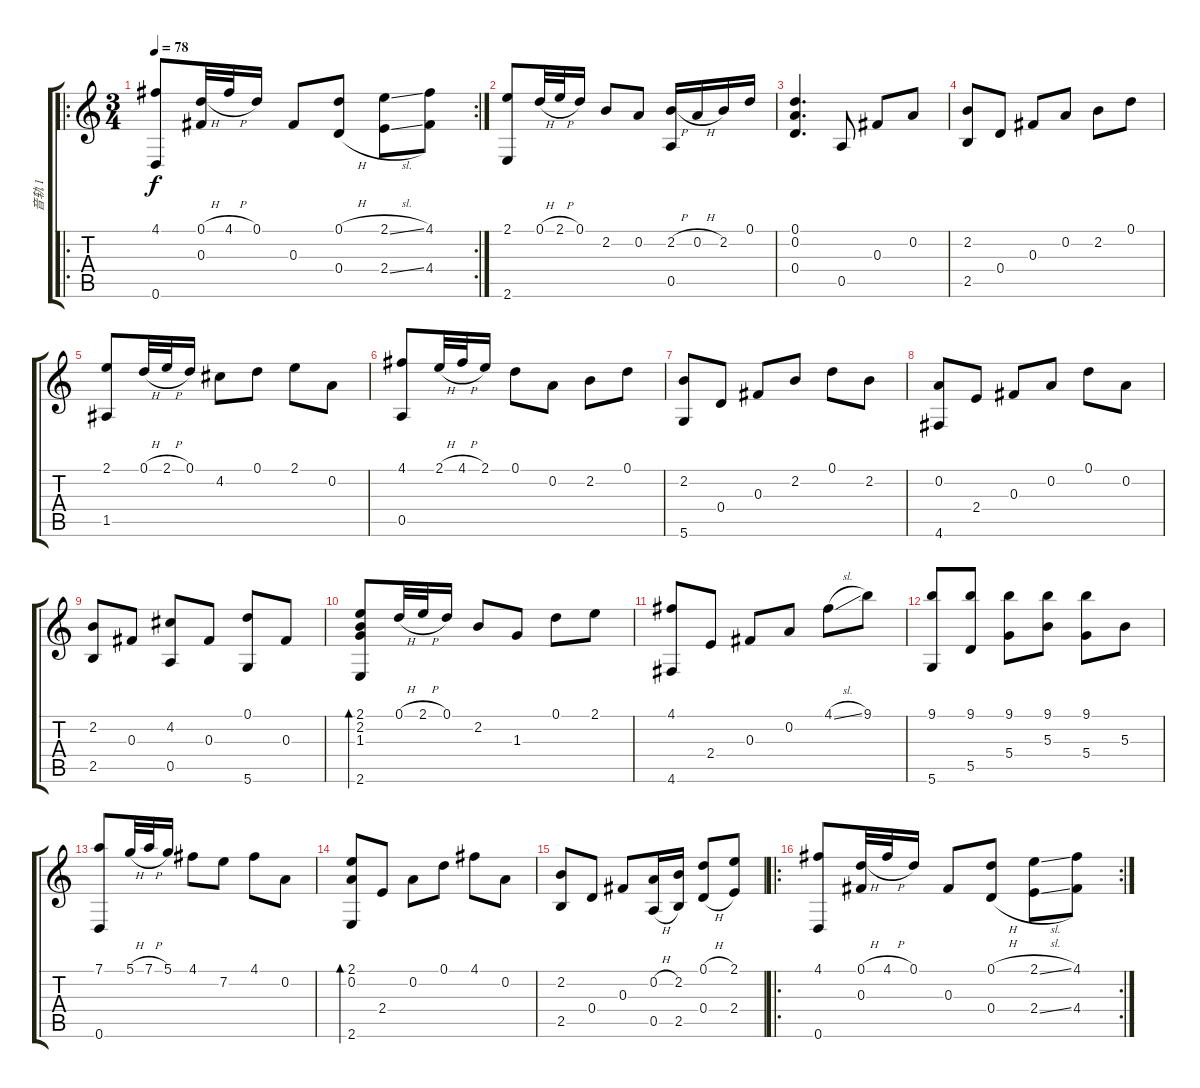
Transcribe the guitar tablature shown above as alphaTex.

\track ("音轨 1" "音轨 1") {instrument acousticguitarsteel}
\staff {score tabs}
\tuning (D4 A3 Gb3 D3 A2 D2) {hide}
\ro
\rc 2
\ts (3 4)
\tempo 78
\clef g2
\ks c
(4.1 0.6).8{dy f} (0.1{h} 0.3).32 4.1{h}.32 0.1.16 0.3.8 (0.1{h} 0.4{h}).8 (2.1{sl} 2.4{sl}).8 (4.1 4.4).8 |
(2.1 2.6).8 0.1{h}.32 2.1{h}.32 0.1.16 2.2.8 0.2.8 (2.2{h} 0.5).16 0.2{h}.16 2.2.16 0.1.16 |
(0.1 0.2 0.4).4{d} 0.5.8 0.3.8 0.2.8 |
(2.2 2.5).8 0.4.8 0.3.8 0.2.8 2.2.8 0.1.8 |
(2.1 1.5).8 0.1{h}.32 2.1{h}.32 0.1.16 4.2.8 0.1.8 2.1.8 0.2.8 |
(4.1 0.5).8 2.1{h}.32 4.1{h}.32 2.1.16 0.1.8 0.2.8 2.2.8 0.1.8 |
(2.2 5.6).8 0.4.8 0.3.8 2.2.8 0.1.8 2.2.8 |
(0.2 4.6).8 2.4.8 0.3.8 0.2.8 0.1.8 0.2.8 |
(2.2 2.5).8 0.3.8 (4.2 0.5).8 0.3.8 (0.1 5.6).8 0.3.8 |
(2.1 2.2 1.3 2.6).8{bd 240} 0.1{h}.32 2.1{h}.32 0.1.16 2.2.8 1.3.8 0.1.8 2.1.8 |
(4.1 4.6).8 2.4.8 0.3.8 0.2.8 4.1{sl}.8 9.1.8 |
(9.1 5.6).8 (9.1 5.5).8 (9.1 5.4).8 (9.1 5.3).8 (9.1 5.4).8 5.3.8 |
(7.1 0.6).8 5.1{h}.32 7.1{h}.32 5.1.16 4.1.8 7.2.8 4.1.8 0.2.8 |
(2.1 0.2 2.6).8{bd 240} 2.4.8 0.2.8 0.1.8 4.1.8 0.2.8 |
(2.2 2.5).8 0.4.8 0.3.8 (0.2{h} 0.5{h}).16 (2.2 2.5).16 (0.1{h} 0.4{h}).8 (2.1 2.4).8 |
\ro
\rc 2
(4.1 0.6).8 (0.1{h} 0.3).32 4.1{h}.32 0.1.16 0.3.8 (0.1{h} 0.4{h}).8 (2.1{sl} 2.4{sl}).8 (4.1 4.4).8
